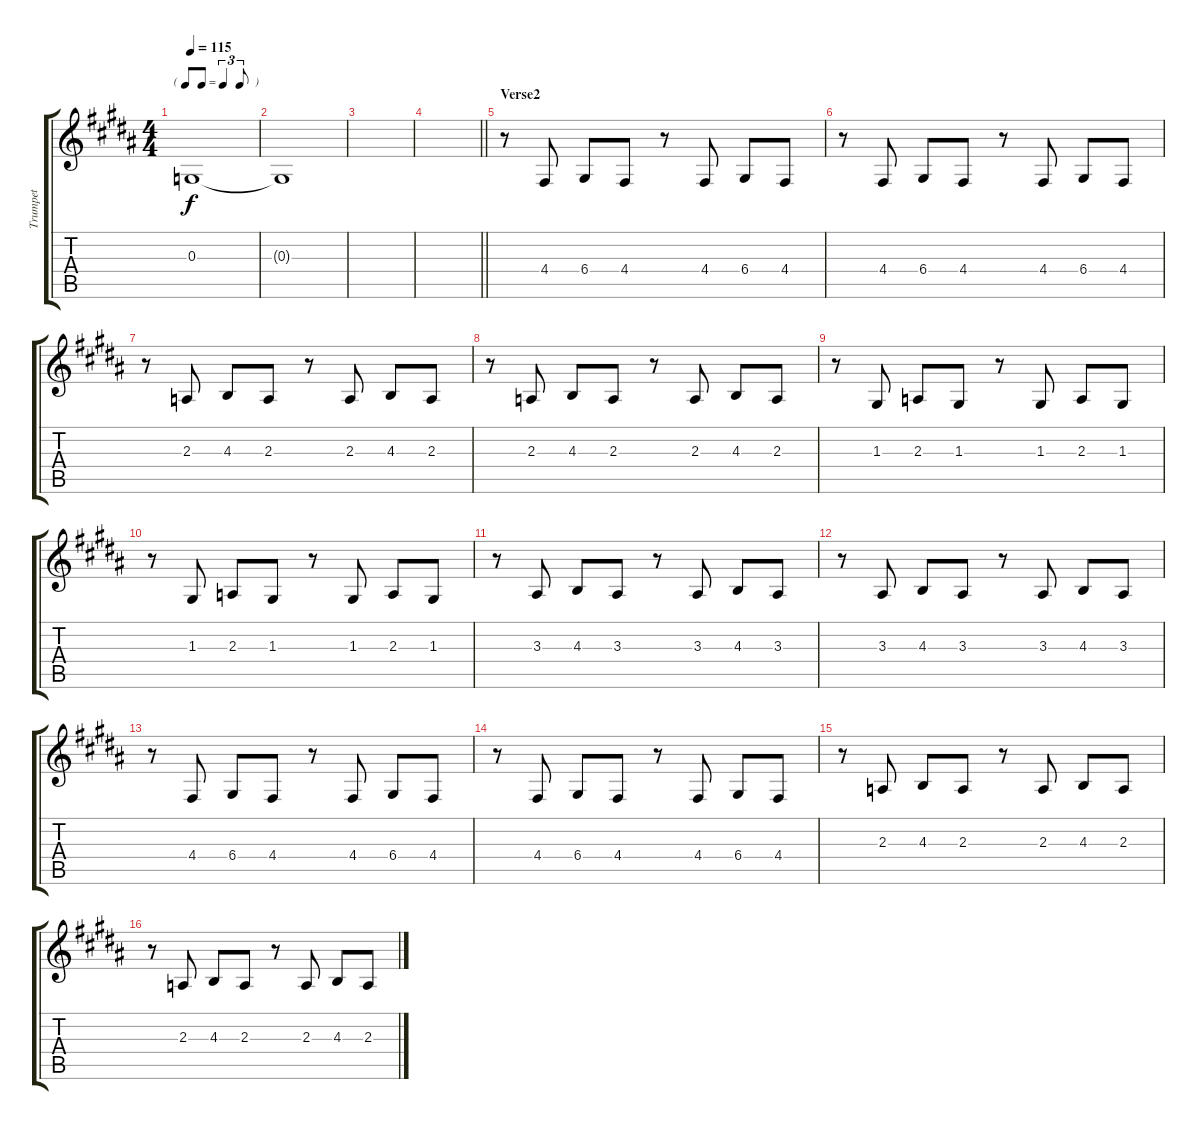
\track ("Trumpet" "Trumpet") {instrument trumpet}
\staff {score tabs}
\tuning (E4 B3 G3 D3 A2 E2) {hide}
\ts (4 4)
\tf triplet8th
\tempo 115
\clef g2
\ks b
0.3.1{dy f} |
0.3{t}.1 |
|
\barLineRight lightlight
|
\section ("" "Verse2")
r.8 4.4.8 6.4.8 4.4.8 r.8 4.4.8 6.4.8 4.4.8 |
r.8 4.4.8 6.4.8 4.4.8 r.8 4.4.8 6.4.8 4.4.8 |
r.8 2.3.8 4.3.8 2.3.8 r.8 2.3.8 4.3.8 2.3.8 |
r.8 2.3.8 4.3.8 2.3.8 r.8 2.3.8 4.3.8 2.3.8 |
r.8 1.3.8 2.3.8 1.3.8 r.8 1.3.8 2.3.8 1.3.8 |
r.8 1.3.8 2.3.8 1.3.8 r.8 1.3.8 2.3.8 1.3.8 |
r.8 3.3.8 4.3.8 3.3.8 r.8 3.3.8 4.3.8 3.3.8 |
r.8 3.3.8 4.3.8 3.3.8 r.8 3.3.8 4.3.8 3.3.8 |
r.8 4.4.8 6.4.8 4.4.8 r.8 4.4.8 6.4.8 4.4.8 |
r.8 4.4.8 6.4.8 4.4.8 r.8 4.4.8 6.4.8 4.4.8 |
r.8 2.3.8 4.3.8 2.3.8 r.8 2.3.8 4.3.8 2.3.8 |
r.8 2.3.8 4.3.8 2.3.8 r.8 2.3.8 4.3.8 2.3.8
